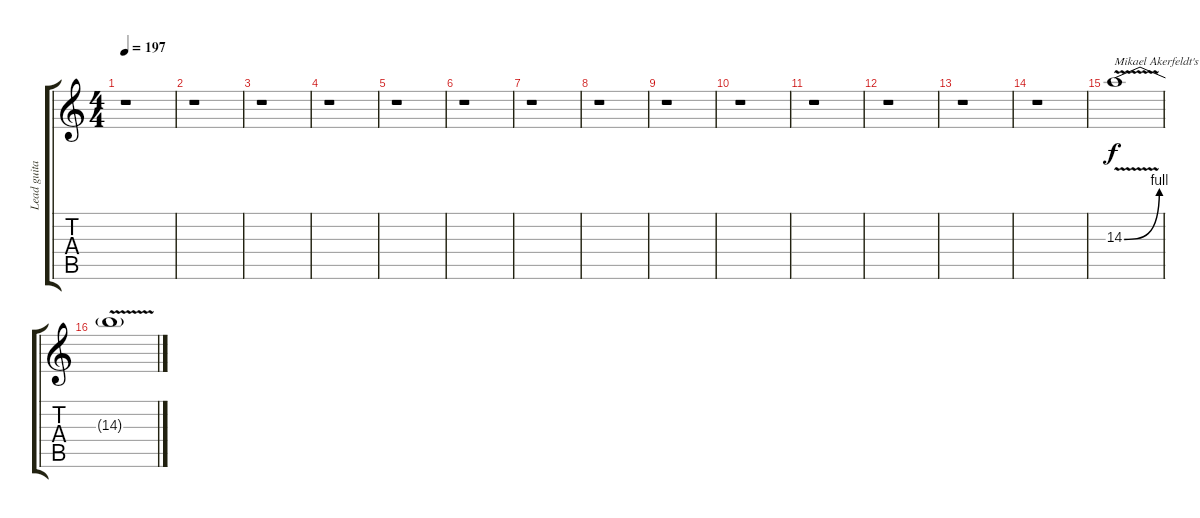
\track ("Lead guitar" "Lead guita") {instrument overdrivenguitar}
\staff {score tabs}
\tuning (E4 B3 G3 D3 A2 E2) {hide}
\ts (4 4)
\tempo 197
\clef g2
\ks c
r.1{dy f} |
r.1 |
r.1 |
r.1 |
r.1 |
r.1 |
r.1 |
r.1 |
r.1 |
r.1 |
r.1 |
r.1 |
r.1 |
r.1 |
14.3{be (bend 0 0 60 4) v}.1{txt "Mikael Akerfeldt's Solo" volume 16 instrument overdrivenguitar} |
14.3{t}.1
